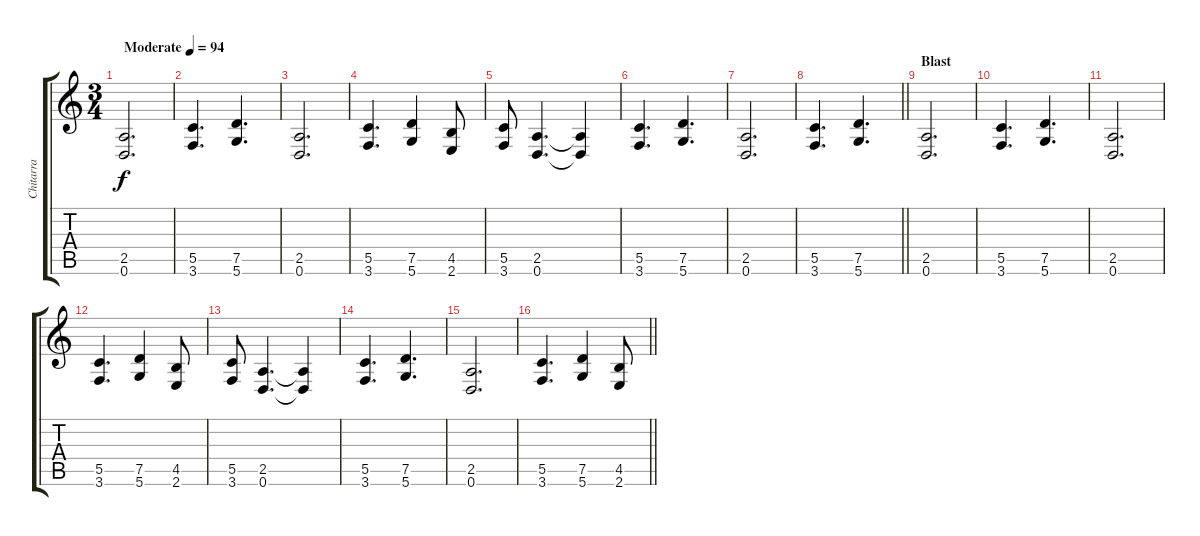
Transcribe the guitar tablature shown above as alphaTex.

\track ("Chitarra" "Chitarra") {instrument overdrivenguitar}
\staff {score tabs}
\tuning (D4 A3 F3 C3 G2 D2) {hide}
\ts (3 4)
\tempo (94 "Moderate")
\clef g2
\ks c
(2.5 0.6).2{d dy f instrument overdrivenguitar} |
(5.5 3.6).4{d} (7.5 5.6).4{d} |
(2.5 0.6).2{d} |
(5.5 3.6).4{d} (7.5 5.6).4 (4.5 2.6).8 |
(5.5 3.6).8 (2.5 0.6).4{d} (2.5{t} 0.6{t}).4 |
(5.5 3.6).4{d} (7.5 5.6).4{d} |
(2.5 0.6).2{d} |
\barLineRight lightlight
(5.5 3.6).4{d} (7.5 5.6).4{d} |
\section ("" "Blast")
(2.5 0.6).2{d} |
(5.5 3.6).4{d} (7.5 5.6).4{d} |
(2.5 0.6).2{d} |
(5.5 3.6).4{d} (7.5 5.6).4 (4.5 2.6).8 |
(5.5 3.6).8 (2.5 0.6).4{d} (2.5{t} 0.6{t}).4 |
(5.5 3.6).4{d} (7.5 5.6).4{d} |
(2.5 0.6).2{d} |
\barLineRight lightlight
(5.5 3.6).4{d} (7.5 5.6).4 (4.5 2.6).8
